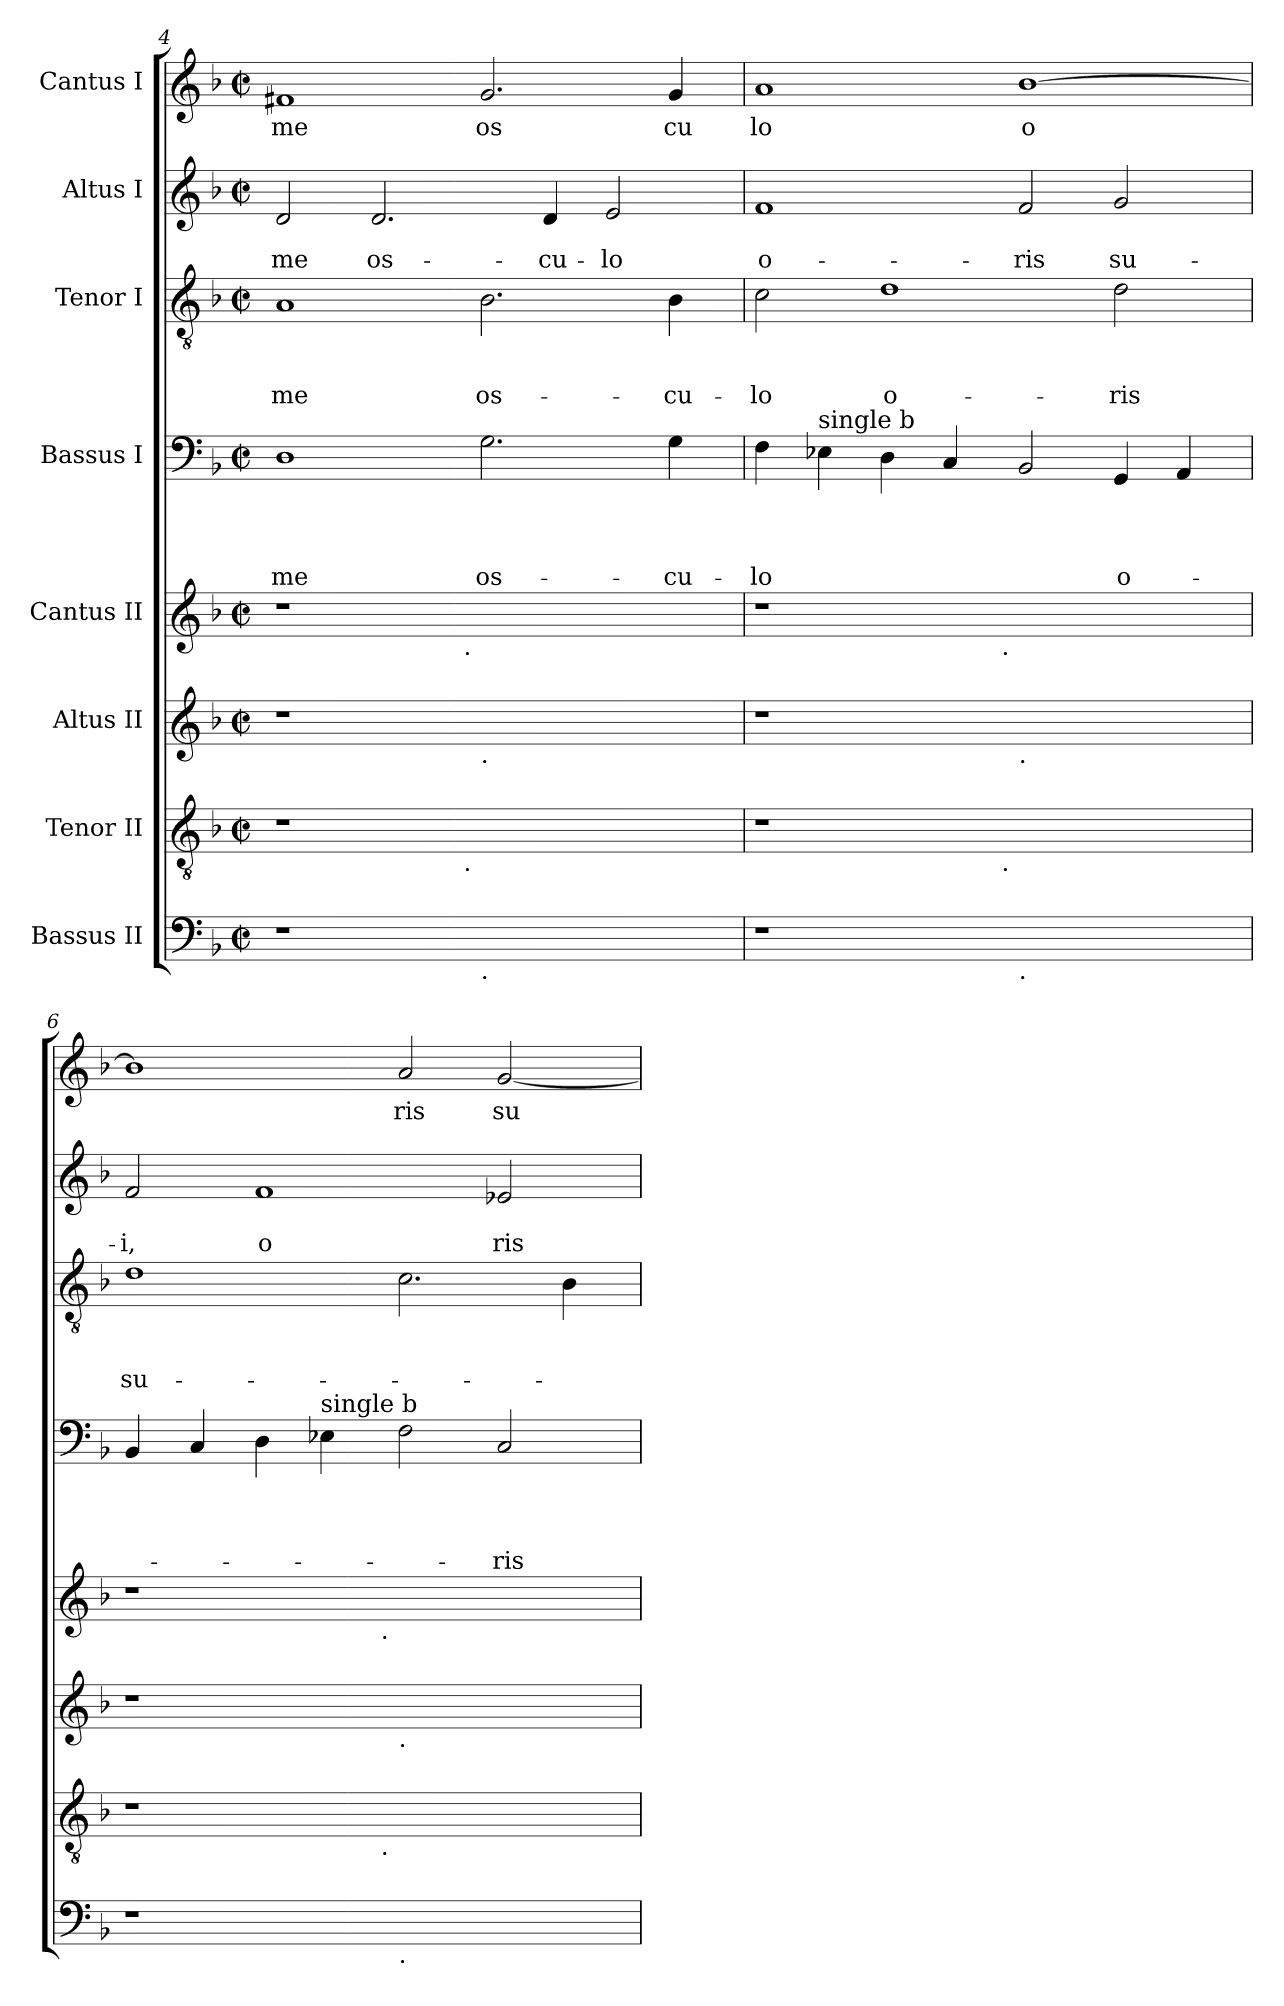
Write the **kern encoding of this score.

**kern	**kern	**kern	**kern	**kern	**text	**text	**text	**text	**kern	**text	**text	**text	**kern	**text	**text	**kern	**text
*part8	*part7	*part6	*part5	*part4	*part4	*part4	*part4	*part4	*part3	*part3	*part3	*part3	*part2	*part2	*part2	*part1	*part1
*staff8	*staff7	*staff6	*staff5	*staff4	*staff4	*staff4	*staff4	*staff4	*staff3	*staff3	*staff3	*staff3	*staff2	*staff2	*staff2	*staff1	*staff1
*I"Bassus II	*I"Tenor II	*I"Altus II	*I"Cantus II	*I"Bassus I	*	*	*	*	*I"Tenor I	*	*	*	*I"Altus I	*	*	*I"Cantus I	*
*clefF4	*clefGv2	*clefG2	*clefG2	*clefF4	*	*	*	*	*clefGv2	*	*	*	*clefG2	*	*	*clefG2	*
*k[b-]	*k[b-]	*k[b-]	*k[b-]	*k[b-]	*	*	*	*	*k[b-]	*	*	*	*k[b-]	*	*	*k[b-]	*
*F:	*F:	*F:	*F:	*F:	*	*	*	*	*F:	*	*	*	*F:	*	*	*F:	*
*M2/2	*M2/2	*M2/2	*M2/2	*M2/2	*	*	*	*	*M2/2	*	*	*	*M2/2	*	*	*M2/2	*
*met(c|)	*met(c|)	*met(c|)	*met(c|)	*met(c|)	*	*	*	*	*met(c|)	*	*	*	*met(c|)	*	*	*met(c|)	*
=4	=4	=4	=4	=4	=4	=4	=4	=4	=4	=4	=4	=4	=4	=4	=4	=4	=4
!	!	!	!	!	!	!	!	!LO:LY:b	!	!	!	!LO:LY:b	!	!	!LO:LY:b	!	!LO:LY:b
*	*^	*	*^	*	*	*	*	*	*	*	*	*	*	*	*	*	*
1r	1r	2ryy	1r	1r	2ryy	1D	.	.	.	me	1A	.	.	me	2d/	.	me	1f#X	me
!	!	!	!	!	!	!	!	!	!	!	!	!	!	!	!	!	!LO:LY:b	!	!
.	.	4...ryy	.	.	4...ryy	.	.	.	.	.	.	.	.	.	2.d/	.	os-	.	.
!	!	!	!	!	!LO:TX:b:t=.	!	!	!	!	!	!	!	!	!	!	!	!	!	!
!	!	!LO:TX:b:t=.	!	!	!	!	!	!	!	!	!	!	!	!	!	!	!	!	!
.	.	1ryy	.	.	1ryy	.	.	.	.	.	.	.	.	.	.	.	.	.	.
!	!	!	!LO:TX:b:t=.	!	!	!	!	!	!	!	!	!	!	!	!	!	!	!	!
!LO:TX:b:t=.	!	!	!	!	!	!	!	!	!	!	!	!	!	!	!	!	!	!	!
!	!	!	!	!	!	!	!	!	!	!LO:LY:b	!	!	!	!LO:LY:b	!	!	!	!	!LO:LY:b
1ryy	1ryy	.	1ryy	1ryy	.	2.G\	.	.	.	os-	2.B-\	.	.	os-	.	.	.	2.g/	os
!	!	!	!	!	!	!	!	!	!	!	!	!	!	!	!	!	!LO:LY:b	!	!
.	.	.	.	.	.	.	.	.	.	.	.	.	.	.	4d/	.	-cu-	.	.
!	!	!	!	!	!	!	!	!	!	!	!	!	!	!	!	!	!LO:LY:b	!	!
.	.	.	.	.	.	.	.	.	.	.	.	.	.	.	2e/	.	-lo	.	.
!	!	!	!	!	!	!	!	!	!	!LO:LY:b	!	!	!	!LO:LY:b	!	!	!	!	!LO:LY:b
.	.	.	.	.	.	4G\	.	.	.	-cu-	4B-\	.	.	-cu-	.	.	.	4g/	cu
.	.	32ryy	.	.	32ryy	.	.	.	.	.	.	.	.	.	.	.	.	.	.
=5	=5	=5	=5	=5	=5	=5	=5	=5	=5	=5	=5	=5	=5	=5	=5	=5	=5	=5	=5
!	!	!	!	!	!	!	!	!	!	!LO:LY:b	!	!	!	!LO:LY:b	!	!	!LO:LY:b	!	!LO:LY:b
1r	1r	2ryy	1r	1r	2ryy	4F\	.	.	.	-lo	2c\	.	.	-lo	1f	.	o-	1a	lo
!	!	!	!	!	!	!LO:TX:a:t=single b	!	!	!	!	!	!	!	!	!	!	!	!	!
.	.	.	.	.	.	4E-\	.	.	.	.	.	.	.	.	.	.	.	.	.
!	!	!	!	!	!	!	!	!	!	!	!	!	!	!LO:LY:b	!	!	!	!	!
.	.	4...ryy	.	.	4...ryy	4D\	.	.	.	.	1d	.	.	o-	.	.	.	.	.
.	.	.	.	.	.	4C/	.	.	.	.	.	.	.	.	.	.	.	.	.
!	!	!	!	!	!LO:TX:b:t=.	!	!	!	!	!	!	!	!	!	!	!	!	!	!
!	!	!LO:TX:b:t=.	!	!	!	!	!	!	!	!	!	!	!	!	!	!	!	!	!
.	.	1ryy	.	.	1ryy	.	.	.	.	.	.	.	.	.	.	.	.	.	.
!	!	!	!LO:TX:b:t=.	!	!	!	!	!	!	!	!	!	!	!	!	!	!	!	!
!LO:TX:b:t=.	!	!	!	!	!	!	!	!	!	!	!	!	!	!	!	!	!	!	!
!	!	!	!	!	!	!	!	!	!	!	!	!	!	!	!	!	!LO:LY:b	!	!LO:LY:b
1ryy	1ryy	.	1ryy	1ryy	.	2BB-/	.	.	.	.	.	.	.	.	2f/	.	-ris	[<1b-	o
!	!	!	!	!	!	!	!	!	!	!LO:LY:b	!	!	!	!LO:LY:b	!	!	!LO:LY:b	!	!
.	.	.	.	.	.	4GG/	.	.	.	o-	2d\	.	.	-ris	2g/	.	su-	.	.
.	.	.	.	.	.	4AA/	.	.	.	.	.	.	.	.	.	.	.	.	.
.	.	32ryy	.	.	32ryy	.	.	.	.	.	.	.	.	.	.	.	.	.	.
!!LO:PB:g=z
=6	=6	=6	=6	=6	=6	=6	=6	=6	=6	=6	=6	=6	=6	=6	=6	=6	=6	=6	=6
!	!	!	!	!	!	!	!	!	!	!	!	!	!	!LO:LY:b	!	!	!LO:LY:b	!	!
1r	1r	2ryy	1r	1r	2ryy	4BB-/	.	.	.	.	1d	.	.	su-	2f/	.	-i,	1b-]	.
.	.	.	.	.	.	4C/	.	.	.	.	.	.	.	.	.	.	.	.	.
!	!	!	!	!	!	!	!	!	!	!	!	!	!	!	!	!	!LO:LY:b	!	!
.	.	4...ryy	.	.	4...ryy	4D\	.	.	.	.	.	.	.	.	1f	.	o	.	.
!	!	!	!	!	!	!LO:TX:a:t=single b	!	!	!	!	!	!	!	!	!	!	!	!	!
.	.	.	.	.	.	4E-\	.	.	.	.	.	.	.	.	.	.	.	.	.
!	!	!	!	!	!LO:TX:b:t=.	!	!	!	!	!	!	!	!	!	!	!	!	!	!
!	!	!LO:TX:b:t=.	!	!	!	!	!	!	!	!	!	!	!	!	!	!	!	!	!
.	.	1ryy	.	.	1ryy	.	.	.	.	.	.	.	.	.	.	.	.	.	.
!	!	!	!LO:TX:b:t=.	!	!	!	!	!	!	!	!	!	!	!	!	!	!	!	!
!LO:TX:b:t=.	!	!	!	!	!	!	!	!	!	!	!	!	!	!	!	!	!	!	!
!	!	!	!	!	!	!	!	!	!	!	!	!	!	!	!	!	!	!	!LO:LY:b
1ryy	1ryy	.	1ryy	1ryy	.	2F\	.	.	.	.	2.c\	.	.	.	.	.	.	2a/	ris
!	!	!	!	!	!	!	!	!	!	!LO:LY:b	!	!	!	!	!	!	!LO:LY:b	!	!LO:LY:b
.	.	.	.	.	.	2C/	.	.	.	-ris	.	.	.	.	2e-X/	.	ris	[<2g/	su
.	.	.	.	.	.	.	.	.	.	.	4B-\	.	.	.	.	.	.	.	.
.	.	32ryy	.	.	32ryy	.	.	.	.	.	.	.	.	.	.	.	.	.	.
*	*v	*v	*	*v	*v	*	*	*	*	*	*	*	*	*	*	*	*	*	*
=	=	=	=	=	=	=	=	=	=	=	=	=	=	=	=	=	=
*-	*-	*-	*-	*-	*-	*-	*-	*-	*-	*-	*-	*-	*-	*-	*-	*-	*-
